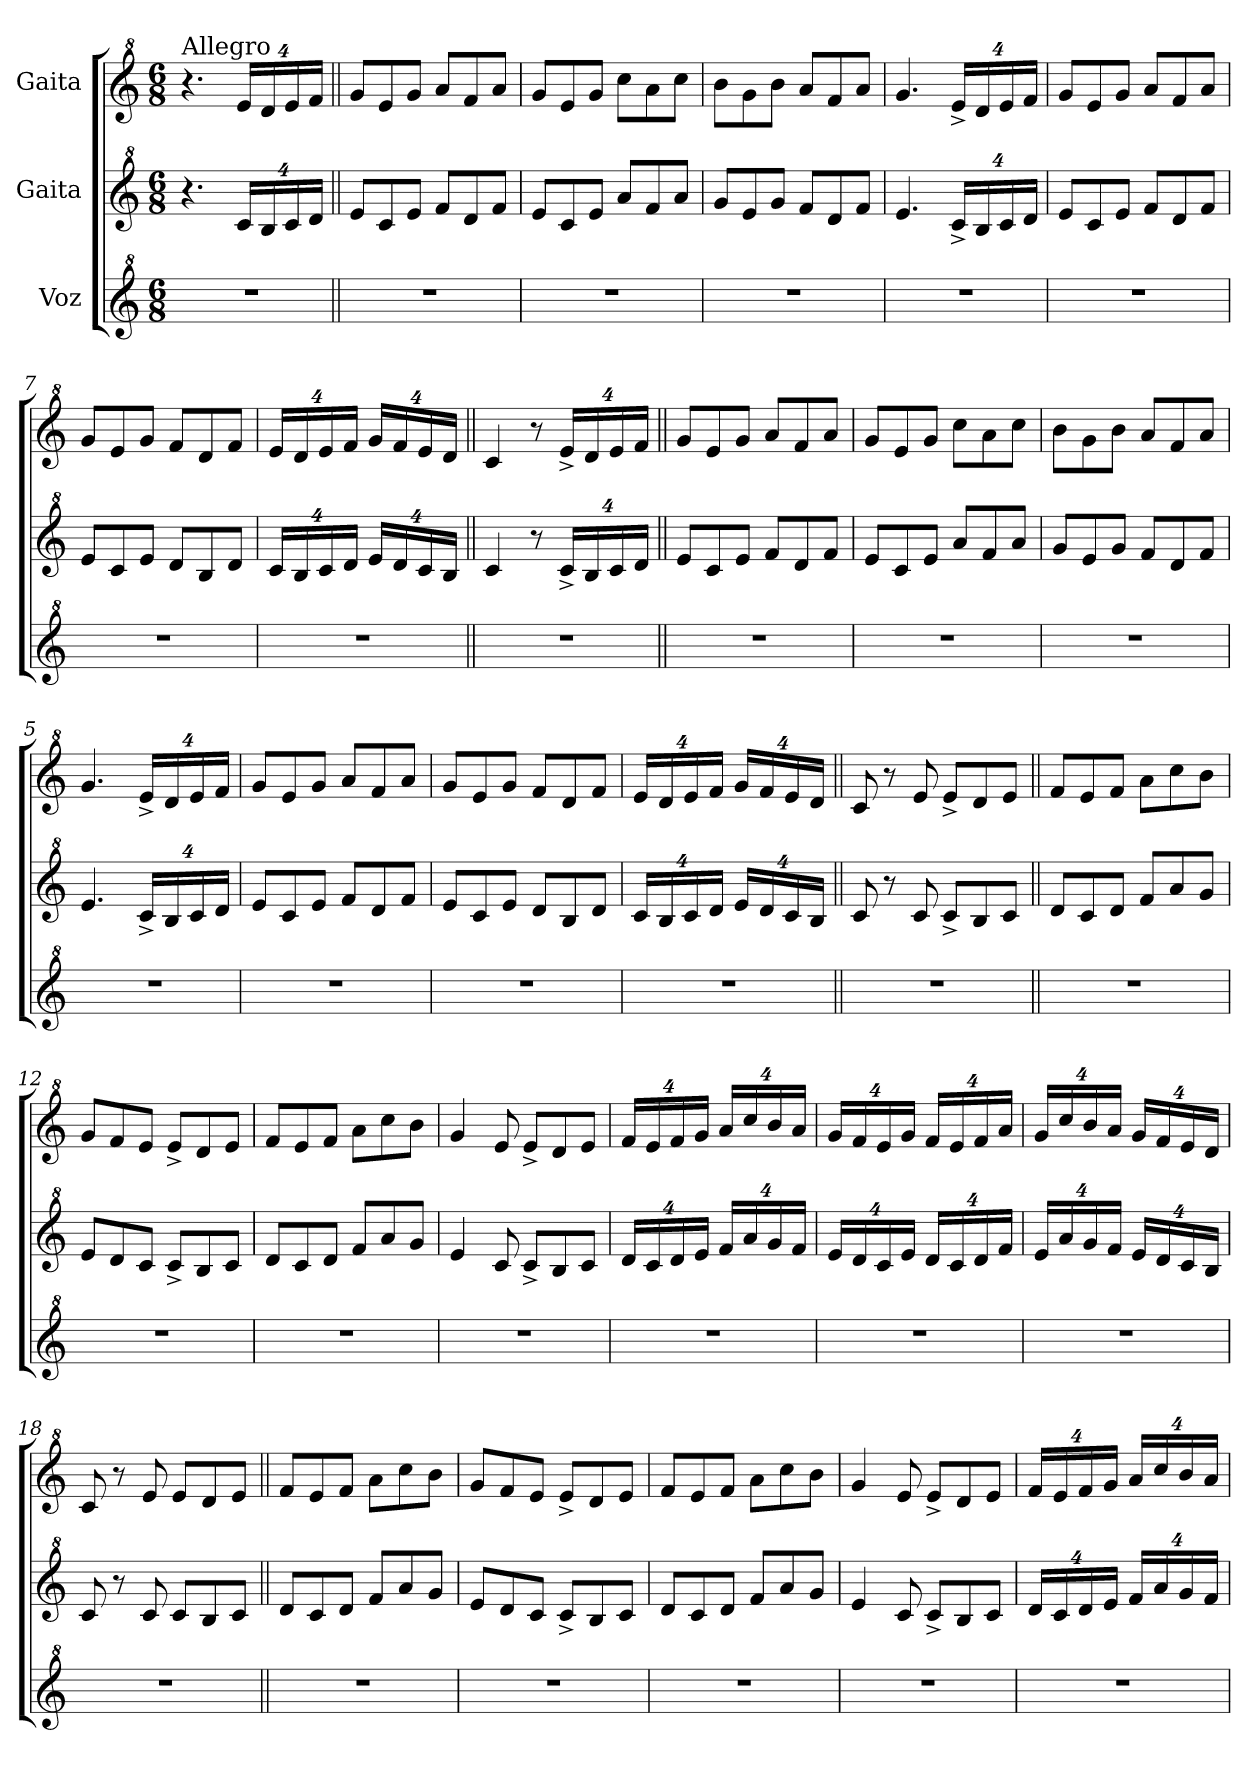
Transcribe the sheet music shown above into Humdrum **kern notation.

**kern	**kern	**kern
*part3	*part2	*part1
*staff3	*staff2	*staff1
*I"Voz	*I"Gaita	*I"Gaita
*clefG^2	*clefG^2	*clefG^2
*k[]	*k[]	*k[]
*C:	*C:	*C:
*M6/8	*M6/8	*M6/8
=1	=1	=1
!	!	!LO:TX:a:t=Allegro
2.r	4.r	4.r
*	*Xbrackettup	*Xbrackettup
.	32%3cc/L	32%3ee/L
.	32%3b/	32%3dd/
.	32%3cc/	32%3ee/
.	32%3dd/J	32%3ff/J
=2||	=2||	=2||
2.r	8ee/L	8gg/L
.	8cc/	8ee/
.	8ee/J	8gg/J
.	8ff/L	8aa/L
.	8dd/	8ff/
.	8ff/J	8aa/J
=3	=3	=3
2.r	8ee/L	8gg/L
.	8cc/	8ee/
.	8ee/J	8gg/J
.	8aa/L	8ccc\L
.	8ff/	8aa\
.	8aa/J	8ccc\J
=4	=4	=4
2.r	8gg/L	8bb\L
.	8ee/	8gg\
.	8gg/J	8bb\J
.	8ff/L	8aa/L
.	8dd/	8ff/
.	8ff/J	8aa/J
=5	=5	=5
2.r	4.ee/	4.gg/
.	32%3cc^/L	32%3ee^/L
.	32%3b/	32%3dd/
.	32%3cc/	32%3ee/
.	32%3dd/J	32%3ff/J
=6	=6	=6
2.r	8ee/L	8gg/L
.	8cc/	8ee/
.	8ee/J	8gg/J
.	8ff/L	8aa/L
.	8dd/	8ff/
.	8ff/J	8aa/J
!!LO:LB:g=z
=7	=7	=7
2.r	8ee/L	8gg/L
.	8cc/	8ee/
.	8ee/J	8gg/J
.	8dd/L	8ff/L
.	8b/	8dd/
.	8dd/J	8ff/J
=8	=8	=8
2.r	32%3cc/L	32%3ee/L
.	32%3b/	32%3dd/
.	32%3cc/	32%3ee/
.	32%3dd/J	32%3ff/J
.	32%3ee/L	32%3gg/L
.	32%3dd/	32%3ff/
.	32%3cc/	32%3ee/
.	32%3b/J	32%3dd/J
=9||	=9||	=9||
2.r	4cc/	4cc/
.	8r	8r
.	32%3cc^/L	32%3ee^/L
.	32%3b/	32%3dd/
.	32%3cc/	32%3ee/
.	32%3dd/J	32%3ff/J
=2||	=2||	=2||
2.r	8ee/L	8gg/L
.	8cc/	8ee/
.	8ee/J	8gg/J
.	8ff/L	8aa/L
.	8dd/	8ff/
.	8ff/J	8aa/J
=3	=3	=3
2.r	8ee/L	8gg/L
.	8cc/	8ee/
.	8ee/J	8gg/J
.	8aa/L	8ccc\L
.	8ff/	8aa\
.	8aa/J	8ccc\J
=4	=4	=4
2.r	8gg/L	8bb\L
.	8ee/	8gg\
.	8gg/J	8bb\J
.	8ff/L	8aa/L
.	8dd/	8ff/
.	8ff/J	8aa/J
=5	=5	=5
2.r	4.ee/	4.gg/
.	32%3cc^/L	32%3ee^/L
.	32%3b/	32%3dd/
.	32%3cc/	32%3ee/
.	32%3dd/J	32%3ff/J
=6	=6	=6
2.r	8ee/L	8gg/L
.	8cc/	8ee/
.	8ee/J	8gg/J
.	8ff/L	8aa/L
.	8dd/	8ff/
.	8ff/J	8aa/J
!!LO:LB:g=z
=7	=7	=7
2.r	8ee/L	8gg/L
.	8cc/	8ee/
.	8ee/J	8gg/J
.	8dd/L	8ff/L
.	8b/	8dd/
.	8dd/J	8ff/J
=8	=8	=8
2.r	32%3cc/L	32%3ee/L
.	32%3b/	32%3dd/
.	32%3cc/	32%3ee/
.	32%3dd/J	32%3ff/J
.	32%3ee/L	32%3gg/L
.	32%3dd/	32%3ff/
.	32%3cc/	32%3ee/
.	32%3b/J	32%3dd/J
=10||	=10||	=10||
2.r	8cc/	8cc/
.	8r	8r
.	8cc/	8ee/
.	8cc^/L	8ee^/L
.	8b/	8dd/
.	8cc/J	8ee/J
=11||	=11||	=11||
2.r	8dd/L	8ff/L
.	8cc/	8ee/
.	8dd/J	8ff/J
.	8ff/L	8aa\L
.	8aa/	8ccc\
.	8gg/J	8bb\J
=12	=12	=12
2.r	8ee/L	8gg/L
.	8dd/	8ff/
.	8cc/J	8ee/J
.	8cc^/L	8ee^/L
.	8b/	8dd/
.	8cc/J	8ee/J
!!LO:LB:g=z
=13	=13	=13
2.r	8dd/L	8ff/L
.	8cc/	8ee/
.	8dd/J	8ff/J
.	8ff/L	8aa\L
.	8aa/	8ccc\
.	8gg/J	8bb\J
=14	=14	=14
2.r	4ee/	4gg/
.	8cc/	8ee/
.	8cc^/L	8ee^/L
.	8b/	8dd/
.	8cc/J	8ee/J
=15	=15	=15
2.r	32%3dd/L	32%3ff/L
.	32%3cc/	32%3ee/
.	32%3dd/	32%3ff/
.	32%3ee/J	32%3gg/J
.	32%3ff/L	32%3aa/L
.	32%3aa/	32%3ccc/
.	32%3gg/	32%3bb/
.	32%3ff/J	32%3aa/J
=16	=16	=16
2.r	32%3ee/L	32%3gg/L
.	32%3dd/	32%3ff/
.	32%3cc/	32%3ee/
.	32%3ee/J	32%3gg/J
.	32%3dd/L	32%3ff/L
.	32%3cc/	32%3ee/
.	32%3dd/	32%3ff/
.	32%3ff/J	32%3aa/J
=17	=17	=17
2.r	32%3ee/L	32%3gg/L
.	32%3aa/	32%3ccc/
.	32%3gg/	32%3bb/
.	32%3ff/J	32%3aa/J
.	32%3ee/L	32%3gg/L
.	32%3dd/	32%3ff/
.	32%3cc/	32%3ee/
.	32%3b/J	32%3dd/J
!!LO:PB:g=z
=18	=18	=18
2.r	8cc/	8cc/
.	8r	8r
.	8cc/	8ee/
.	8cc/L	8ee/L
.	8b/	8dd/
.	8cc/J	8ee/J
=11a||	=11a||	=11a||
2.r	8dd/L	8ff/L
.	8cc/	8ee/
.	8dd/J	8ff/J
.	8ff/L	8aa\L
.	8aa/	8ccc\
.	8gg/J	8bb\J
=12a	=12a	=12a
2.r	8ee/L	8gg/L
.	8dd/	8ff/
.	8cc/J	8ee/J
.	8cc^/L	8ee^/L
.	8b/	8dd/
.	8cc/J	8ee/J
!!LO:LB:g=z
=13a	=13a	=13a
2.r	8dd/L	8ff/L
.	8cc/	8ee/
.	8dd/J	8ff/J
.	8ff/L	8aa\L
.	8aa/	8ccc\
.	8gg/J	8bb\J
=14a	=14a	=14a
2.r	4ee/	4gg/
.	8cc/	8ee/
.	8cc^/L	8ee^/L
.	8b/	8dd/
.	8cc/J	8ee/J
=15a	=15a	=15a
2.r	32%3dd/L	32%3ff/L
.	32%3cc/	32%3ee/
.	32%3dd/	32%3ff/
.	32%3ee/J	32%3gg/J
.	32%3ff/L	32%3aa/L
.	32%3aa/	32%3ccc/
.	32%3gg/	32%3bb/
.	32%3ff/J	32%3aa/J
=	=	=
*-	*-	*-
